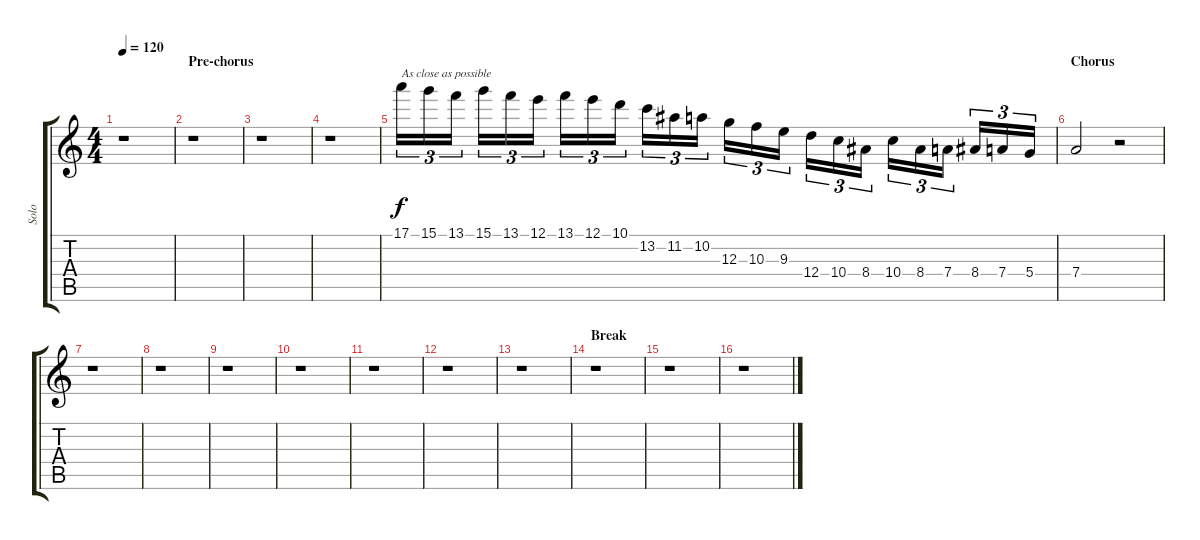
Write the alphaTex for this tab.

\track ("Solo" "Solo") {instrument distortionguitar}
\staff {score tabs}
\tuning (E4 B3 G3 D3 A2 E2) {hide}
\ts (4 4)
\tempo 120
\clef g2
\ks c
r.1{dy f} |
\section ("" "Pre-chorus")
r.1 |
r.1 |
r.1 |
17.1.16{tu (3 2) txt "As close as possible" volume 14 balance 8} 15.1.16{tu (3 2)} 13.1.16{tu (3 2)} 15.1.16{tu (3 2)} 13.1.16{tu (3 2)} 12.1.16{tu (3 2)} 13.1.16{tu (3 2)} 12.1.16{tu (3 2)} 10.1.16{tu (3 2)} 13.2.16{tu (3 2)} 11.2.16{tu (3 2)} 10.2.16{tu (3 2)} 12.3.16{tu (3 2)} 10.3.16{tu (3 2)} 9.3.16{tu (3 2)} 12.4.16{tu (3 2)} 10.4.16{tu (3 2)} 8.4.16{tu (3 2)} 10.4.16{tu (3 2)} 8.4.16{tu (3 2)} 7.4.16{tu (3 2)} 8.4.16{tu (3 2)} 7.4.16{tu (3 2)} 5.4.16{tu (3 2)} |
\section ("" "Chorus")
7.4.2 r.2 |
r.1 |
r.1 |
r.1 |
r.1 |
r.1 |
r.1 |
r.1 |
\section ("" "Break")
r.1 |
r.1 |
r.1
